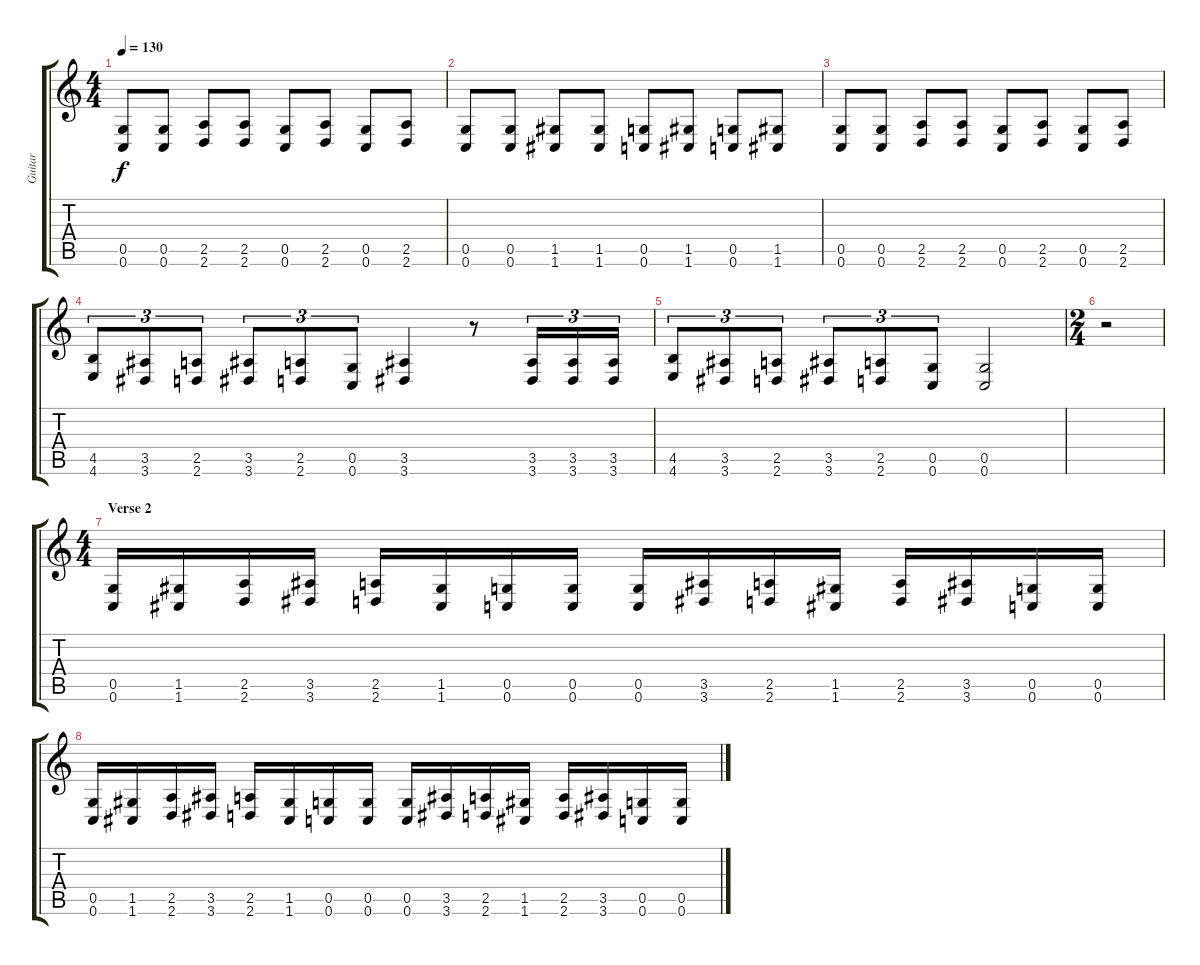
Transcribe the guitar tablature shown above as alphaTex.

\track ("Guitar" "Guitar") {instrument distortionguitar}
\staff {score tabs}
\tuning (C4 A3 F3 C3 G2 C2) {hide}
\ts (4 4)
\tempo 130
\clef g2
\ks c
(0.5 0.6).8{dy f} (0.5 0.6).8 (2.5 2.6).8 (2.5 2.6).8 (0.5 0.6).8 (2.5 2.6).8 (0.5 0.6).8 (2.5 2.6).8 |
(0.5 0.6).8 (0.5 0.6).8 (1.5 1.6).8 (1.5 1.6).8 (0.5 0.6).8 (1.5 1.6).8 (0.5 0.6).8 (1.5 1.6).8 |
(0.5 0.6).8 (0.5 0.6).8 (2.5 2.6).8 (2.5 2.6).8 (0.5 0.6).8 (2.5 2.6).8 (0.5 0.6).8 (2.5 2.6).8 |
(4.5 4.6).8{tu (3 2)} (3.5 3.6).8{tu (3 2)} (2.5 2.6).8{tu (3 2)} (3.5 3.6).8{tu (3 2)} (2.5 2.6).8{tu (3 2)} (0.5 0.6).8{tu (3 2)} (3.5 3.6).4 r.8 (3.5 3.6).16{tu (3 2)} (3.5 3.6).16{tu (3 2)} (3.5 3.6).16{tu (3 2)} |
(4.5 4.6).8{tu (3 2)} (3.5 3.6).8{tu (3 2)} (2.5 2.6).8{tu (3 2)} (3.5 3.6).8{tu (3 2)} (2.5 2.6).8{tu (3 2)} (0.5 0.6).8{tu (3 2)} (0.5 0.6).2 |
\ts (2 4)
r.2 |
\ts (4 4)
\section ("" "Verse 2")
(0.5 0.6).16 (1.5 1.6).16 (2.5 2.6).16 (3.5 3.6).16 (2.5 2.6).16 (1.5 1.6).16 (0.5 0.6).16 (0.5 0.6).16 (0.5 0.6).16 (3.5 3.6).16 (2.5 2.6).16 (1.5 1.6).16 (2.5 2.6).16 (3.5 3.6).16 (0.5 0.6).16 (0.5 0.6).16 |
(0.5 0.6).16 (1.5 1.6).16 (2.5 2.6).16 (3.5 3.6).16 (2.5 2.6).16 (1.5 1.6).16 (0.5 0.6).16 (0.5 0.6).16 (0.5 0.6).16 (3.5 3.6).16 (2.5 2.6).16 (1.5 1.6).16 (2.5 2.6).16 (3.5 3.6).16 (0.5 0.6).16 (0.5 0.6).16
